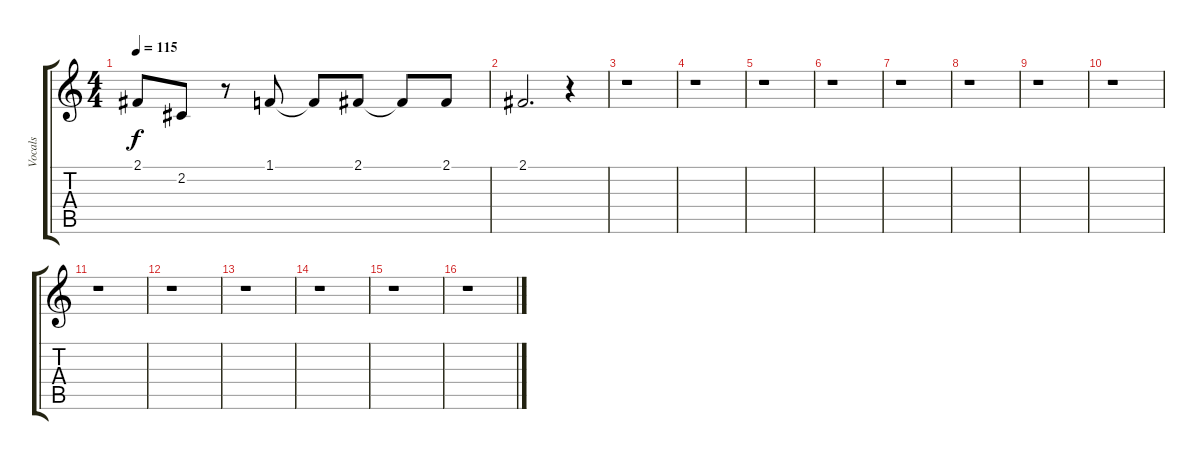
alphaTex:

\track ("Vocals" "Vocals") {instrument tenorsax}
\staff {score tabs}
\tuning (E4 B3 G3 D3 A2 E2) {hide}
\ts (4 4)
\tempo 115
\clef g2
\ks c
2.1.8{dy f} 2.2.8 r.8 1.1.8 1.1{t}.8 2.1.8 2.1{t}.8 2.1.8 |
2.1.2{d} r.4 |
r.1 |
r.1 |
r.1 |
r.1 |
r.1 |
r.1 |
r.1 |
r.1 |
r.1 |
r.1 |
r.1 |
r.1 |
r.1 |
r.1
